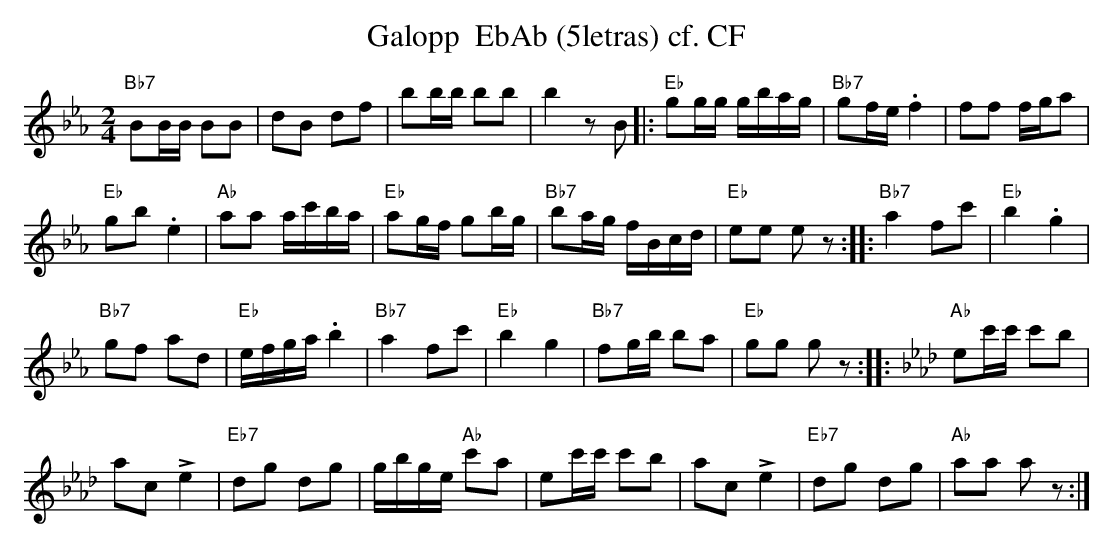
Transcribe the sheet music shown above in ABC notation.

X:1
T:Galopp  EbAb (5letras) cf. CF
M:2/4
L:1/8
K:Ebmaj%%MIDI gchordon
"Bb7"BB/2B/2 BB | dB df | bb/2b/2 bb | b2zB |: "Eb"gg/2g/2 g/2b/2a/2g/2 | "Bb7"gf/2e/2.f2 | ff f/2g/2a |
"Eb"gb.e2 | "Ab"aa a/2c'/2b/2a/2 | "Eb"ag/2f/2 gb/2g/2 | "Bb7"ba/2g/2 f/2B/2c/2d/2 | "Eb"ee ez :: "Bb7"a2fc' | "Eb"b2.g2 |
"Bb7"gf ad | "Eb"e/2f/2g/2a/2 .b2 | "Bb7" a2fc' | "Eb"b2g2 | "Bb7"fg/2b/2 ba | "Eb"gg gz :: [K:Abmaj] "Ab"ec'/2c'/2 c'b |
ac !>!e2 | "Eb7"dg dg | g/2b/2g/2e/2 "Ab"c'a | ec'/2c'/2 c'b | ac !>!e2 | "Eb7"dg dg | "Ab"aa az :|
